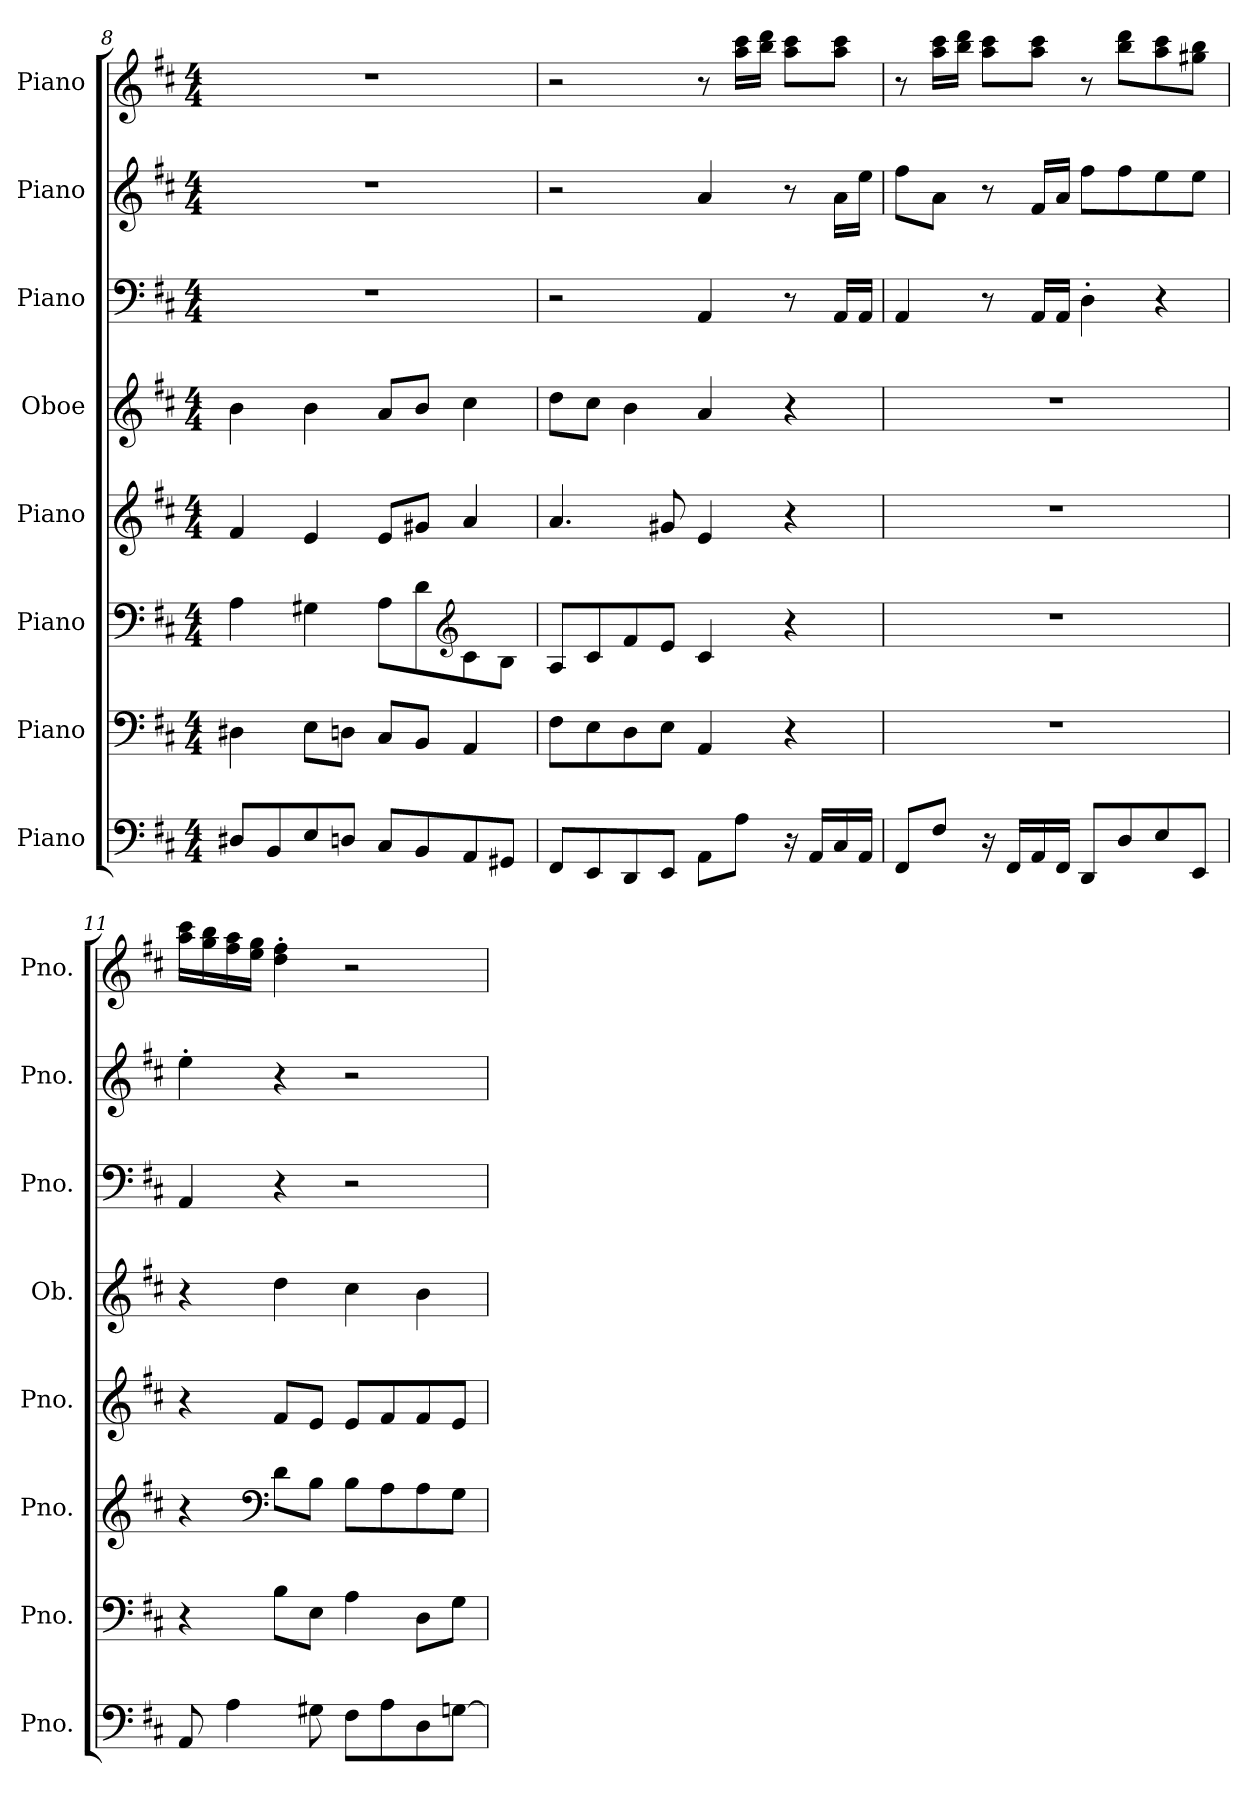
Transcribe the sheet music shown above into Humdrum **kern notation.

**kern	**kern	**kern	**kern	**kern	**kern	**kern	**kern
*part8	*part7	*part6	*part5	*part4	*part3	*part2	*part1
*staff8	*staff7	*staff6	*staff5	*staff4	*staff3	*staff2	*staff1
*I"Piano	*I"Piano	*I"Piano	*I"Piano	*I"Oboe	*I"Piano	*I"Piano	*I"Piano
*I'Pno.	*I'Pno.	*I'Pno.	*I'Pno.	*I'Ob.	*I'Pno.	*I'Pno.	*I'Pno.
*clefF4	*clefF4	*clefF4	*clefG2	*clefG2	*clefF4	*clefG2	*clefG2
*k[f#c#]	*k[f#c#]	*k[f#c#]	*k[f#c#]	*k[f#c#]	*k[f#c#]	*k[f#c#]	*k[f#c#]
*M4/4	*M4/4	*M4/4	*M4/4	*M4/4	*M4/4	*M4/4	*M4/4
=8	=8	=8	=8	=8	=8	=8	=8
8D#X/L	4D#X\	4A\	4f#/	4b\	1r	1r	1r
8BB/	.	.	.	.	.	.	.
8E/	8E\L	4G#X\	4e/	4b\	.	.	.
8Dn/J	8Dn\J	.	.	.	.	.	.
8C#/L	8C#/L	8A\L	8e/L	8a/L	.	.	.
8BB/	8BB/J	8d\	8g#X/J	8b/J	.	.	.
*	*	*clefG2	*	*	*	*	*
8AA/	4AA/	8c#\	4a/	4cc#\	.	.	.
8GG#X/J	.	8B\J	.	.	.	.	.
=9	=9	=9	=9	=9	=9	=9	=9
8FF#/L	8F#\L	8A/L	4.a/	8dd\L	2r	2r	2r
8EE/	8E\	8c#/	.	8cc#\J	.	.	.
8DD/	8D\	8f#/	.	4b\	.	.	.
8EE/J	8E\J	8e/J	8g#X/	.	.	.	.
8AA\L	4AA/	4c#/	4e/	4a/	4AA/	4a/	8r
8A\J	.	.	.	.	.	.	16aa\ 16ccc#\LL
.	.	.	.	.	.	.	16bb\ 16ddd\JJ
16r	4r	4r	4r	4r	8r	8r	8aa\ 8ccc#\L
16AA/LL	.	.	.	.	.	.	.
16C#/	.	.	.	.	16AA/LL	16a\LL	8aa\ 8ccc#\J
16AA/JJ	.	.	.	.	16AA/JJ	16ee\JJ	.
!!LO:PB:g=z
=10	=10	=10	=10	=10	=10	=10	=10
8FF#/L	1r	1r	1r	1r	4AA/	8ff#\L	8r
8F#/J	.	.	.	.	.	8a\J	16aa\ 16ccc#\LL
.	.	.	.	.	.	.	16bb\ 16ddd\JJ
16r	.	.	.	.	8r	8r	8aa\ 8ccc#\L
16FF#/LL	.	.	.	.	.	.	.
16AA/	.	.	.	.	16AA/LL	16f#/LL	8aa\ 8ccc#\J
16FF#/JJ	.	.	.	.	16AA/JJ	16a/JJ	.
8DD/L	.	.	.	.	4D'\	8ff#\L	8r
8D/	.	.	.	.	.	8ff#\	8bb\ 8ddd\L
8E/	.	.	.	.	4r	8ee\	8aa\ 8ccc#\
8EE/J	.	.	.	.	.	8ee\J	8gg#X\ 8bb\J
=11	=11	=11	=11	=11	=11	=11	=11
8AA/	4r	4r	4r	4r	4AA/	4ee'\	16aa\ 16ccc#\LL
.	.	.	.	.	.	.	16gg\ 16bb\
4A\	.	.	.	.	.	.	16ff#\ 16aa\
.	.	.	.	.	.	.	16ee\ 16gg\JJ
*	*	*clefF4	*	*	*	*	*
.	8B\L	8d\L	8f#/L	4dd\	4r	4r	4dd\' 4ff#\'
8G#X\	8E\J	8B\J	8e/J	.	.	.	.
8F#\L	4A\	8B\L	8e/L	4cc#\	2r	2r	2r
8A\	.	8A\	8f#/	.	.	.	.
8D\	8D\L	8A\	8f#/	4b\	.	.	.
[8Gn\J	8G\J	8G\J	8e/J	.	.	.	.
=	=	=	=	=	=	=	=
*-	*-	*-	*-	*-	*-	*-	*-
